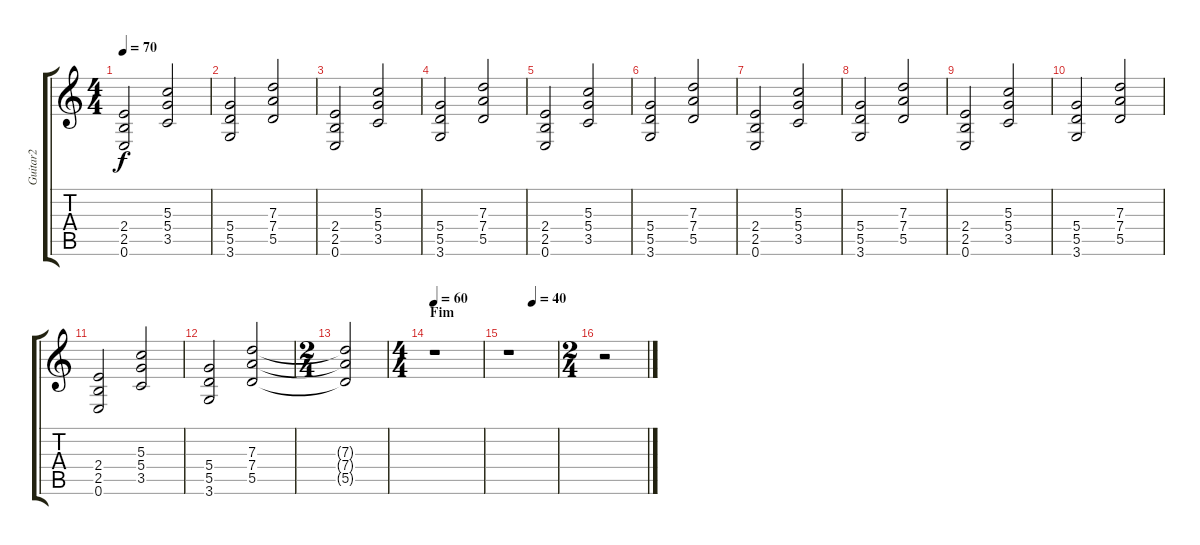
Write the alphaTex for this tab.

\track ("Guitar2" "Guitar2") {instrument distortionguitar}
\staff {score tabs}
\tuning (E4 B3 G3 D3 A2 E2) {hide}
\ts (4 4)
\tempo 70
\clef g2
\ks c
(2.4 2.5 0.6).2{dy f} (5.3 5.4 3.5).2 |
(5.4 5.5 3.6).2 (7.3 7.4 5.5).2 |
(2.4 2.5 0.6).2 (5.3 5.4 3.5).2 |
(5.4 5.5 3.6).2 (7.3 7.4 5.5).2 |
(2.4 2.5 0.6).2 (5.3 5.4 3.5).2 |
(5.4 5.5 3.6).2 (7.3 7.4 5.5).2 |
(2.4 2.5 0.6).2 (5.3 5.4 3.5).2 |
(5.4 5.5 3.6).2 (7.3 7.4 5.5).2 |
(2.4 2.5 0.6).2 (5.3 5.4 3.5).2 |
(5.4 5.5 3.6).2 (7.3 7.4 5.5).2 |
(2.4 2.5 0.6).2 (5.3 5.4 3.5).2 |
(5.4 5.5 3.6).2 (7.3 7.4 5.5).2 |
\ts (2 4)
(7.3{t} 7.4{t} 5.5{t}).2 |
\ts (4 4)
\section ("" "Fim")
\tempo 60
r.1 |
\tempo (40 0.5)
r.1 |
\ts (2 4)
r.2
